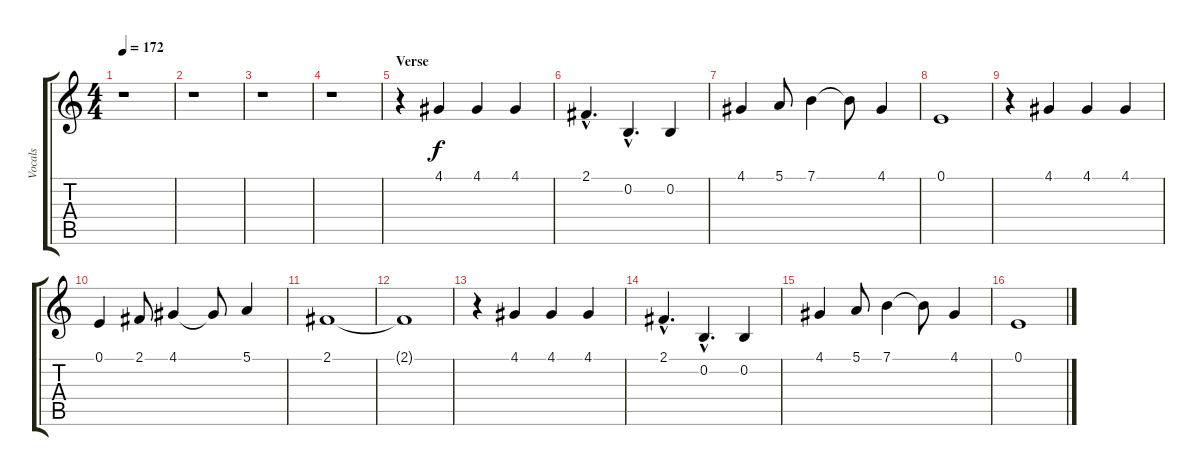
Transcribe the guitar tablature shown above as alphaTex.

\track ("Vocals" "Vocals") {instrument lead2sawtooth}
\staff {score tabs}
\tuning (E4 B3 G3 D3 A2 E2) {hide}
\ts (4 4)
\tempo 172
\clef g2
\ks c
r.1{dy f} |
r.1 |
r.1 |
r.1 |
\section ("" "Verse")
r.4 4.1.4 4.1.4 4.1.4 |
2.1{hac}.4{d} 0.2{hac}.4{d} 0.2.4 |
4.1.4 5.1.8 7.1.4 7.1{t}.8 4.1.4 |
0.1.1 |
r.4 4.1.4 4.1.4 4.1.4 |
0.1.4 2.1.8 4.1.4 4.1{t}.8 5.1.4 |
2.1.1 |
2.1{t}.1{volume 0} |
r.4{volume 16} 4.1.4 4.1.4 4.1.4 |
2.1{hac}.4{d} 0.2{hac}.4{d} 0.2.4 |
4.1.4 5.1.8 7.1.4 7.1{t}.8 4.1.4 |
0.1.1
